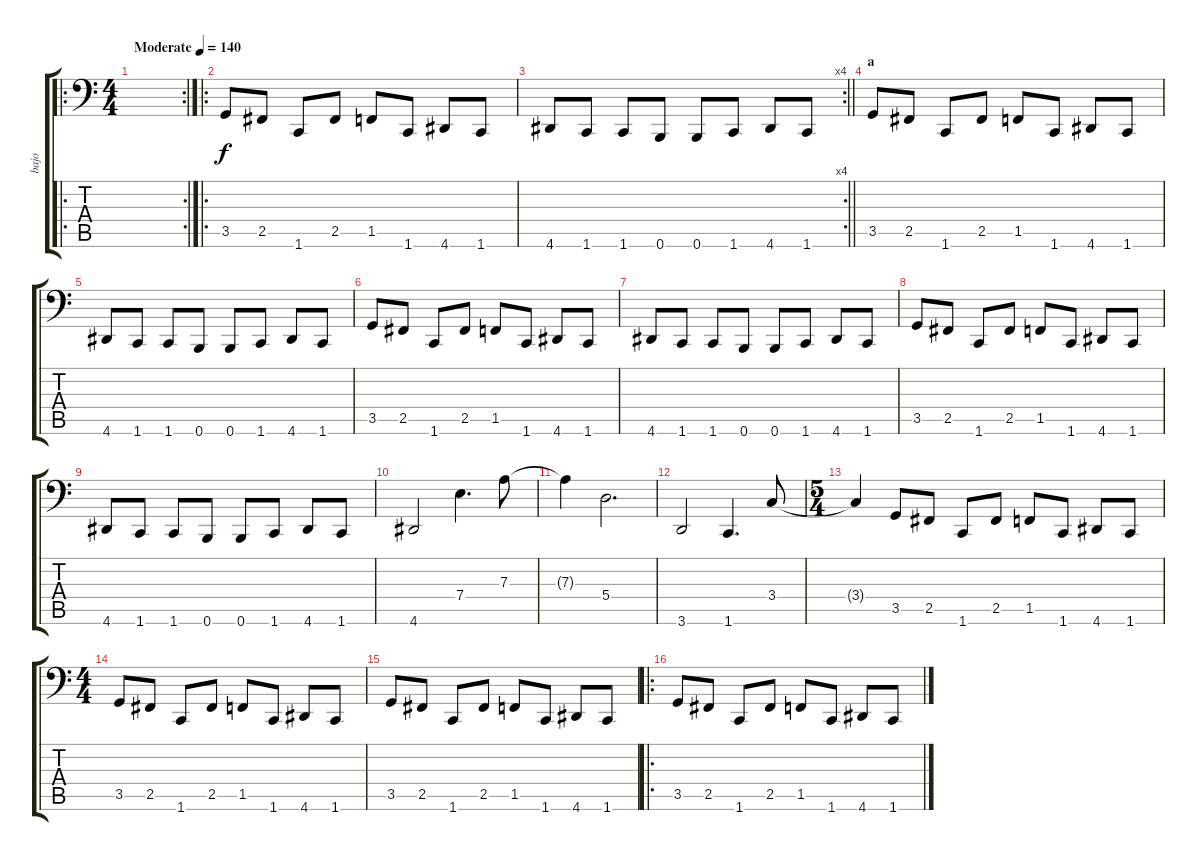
\track ("bajo" "bajo") {instrument electricbassfinger}
\staff {score tabs}
\tuning (C3 G2 D2 A1 E1 B0) {hide}
\ro
\rc 2
\ts (4 4)
\tempo (140 "Moderate")
\clef f4
\ks c
|
\ro
3.5.8 2.5.8 1.6.8 2.5.8 1.5.8 1.6.8 4.6.8 1.6.8 |
\rc 4
\barLineRight lightlight
4.6.8 1.6.8 1.6.8 0.6.8 0.6.8 1.6.8 4.6.8 1.6.8 |
\section ("" "a")
3.5.8 2.5.8 1.6.8 2.5.8 1.5.8 1.6.8 4.6.8 1.6.8 |
4.6.8 1.6.8 1.6.8 0.6.8 0.6.8 1.6.8 4.6.8 1.6.8 |
3.5.8 2.5.8 1.6.8 2.5.8 1.5.8 1.6.8 4.6.8 1.6.8 |
4.6.8 1.6.8 1.6.8 0.6.8 0.6.8 1.6.8 4.6.8 1.6.8 |
3.5.8 2.5.8 1.6.8 2.5.8 1.5.8 1.6.8 4.6.8 1.6.8 |
4.6.8 1.6.8 1.6.8 0.6.8 0.6.8 1.6.8 4.6.8 1.6.8 |
4.6.2 7.4.4{d} 7.3.8 |
7.3{t}.4 5.4.2{d} |
3.6.2 1.6.4{d} 3.4.8 |
\ts (5 4)
3.4{t}.4 3.5.8 2.5.8 1.6.8 2.5.8 1.5.8 1.6.8 4.6.8 1.6.8 |
\ts (4 4)
3.5.8 2.5.8 1.6.8 2.5.8 1.5.8 1.6.8 4.6.8 1.6.8 |
3.5.8 2.5.8 1.6.8 2.5.8 1.5.8 1.6.8 4.6.8 1.6.8 |
\ro
3.5.8 2.5.8 1.6.8 2.5.8 1.5.8 1.6.8 4.6.8 1.6.8
